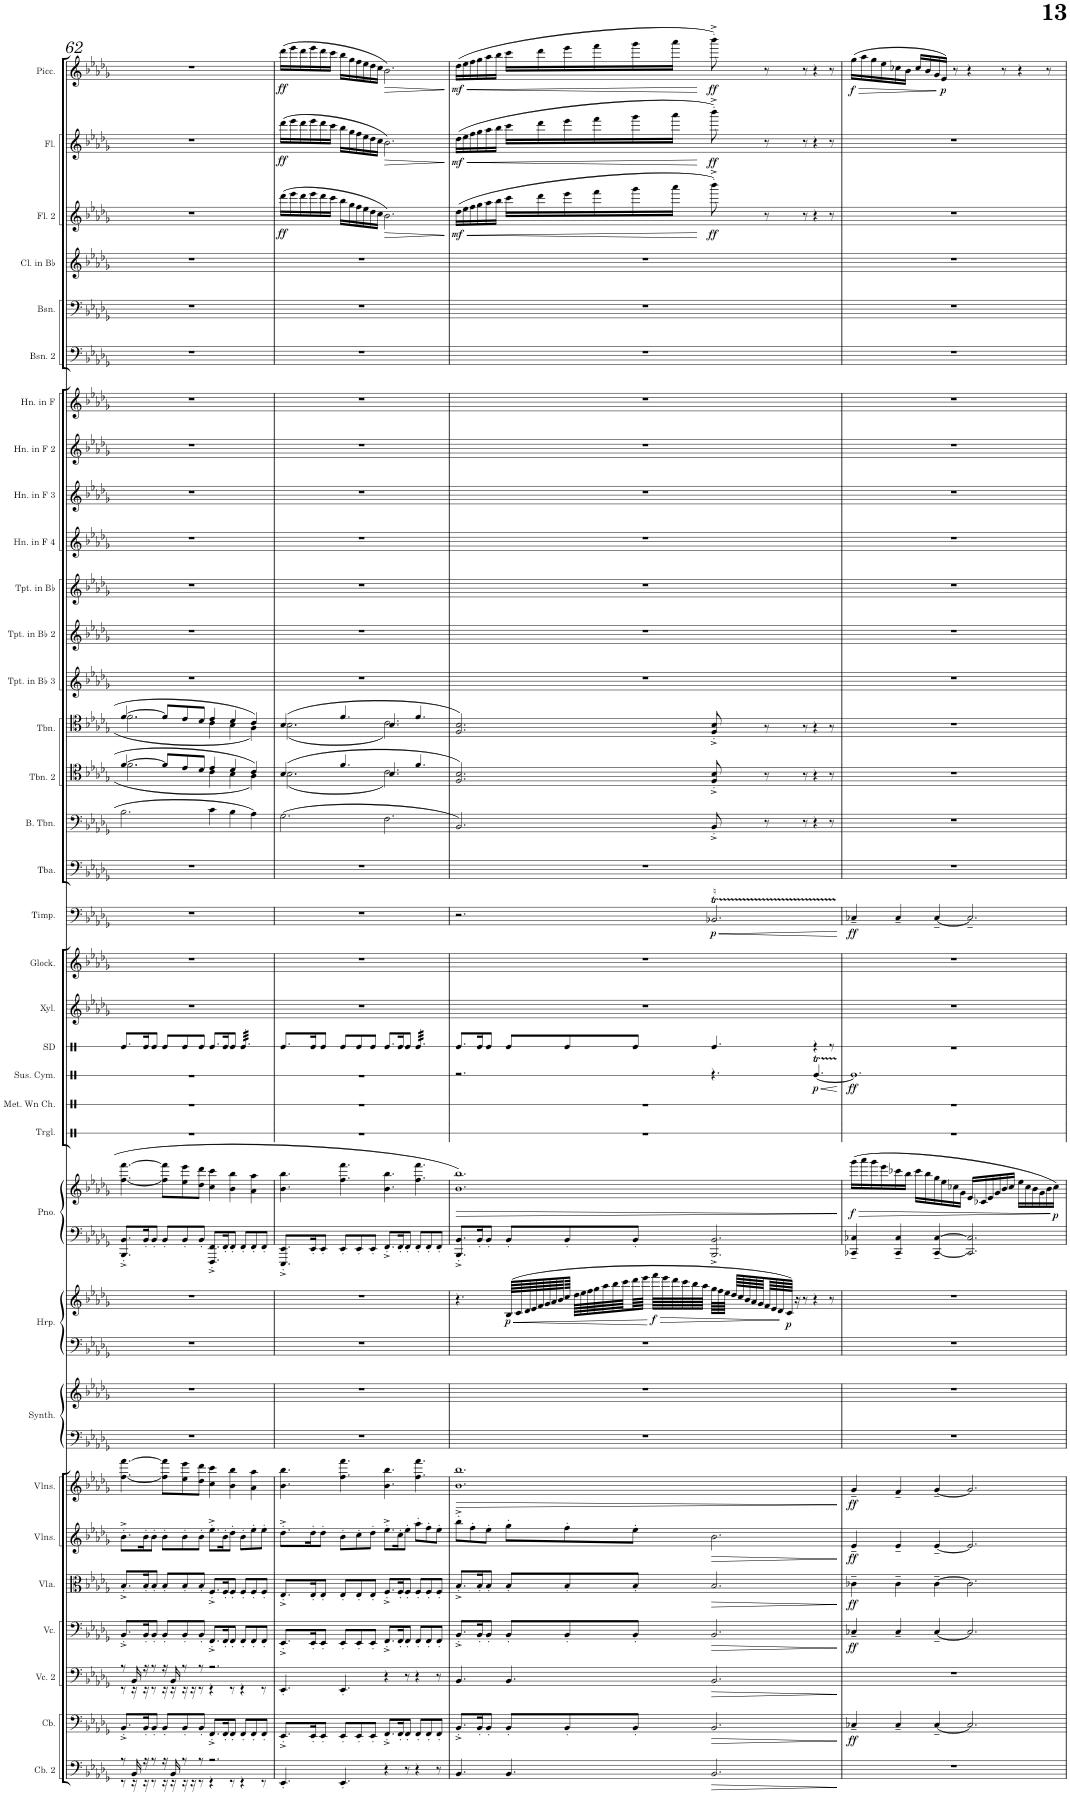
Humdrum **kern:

**kern	**kern	**dynam	**kern	**kern	**dynam	**kern	**dynam	**kern	**dynam	**kern	**dynam	**kern	**kern	**kern	**kern	**dynam	**kern	**kern	**dynam	**kern	**kern	**kern	**dynam	**kern	**kern	**kern	**kern	**dynam	**kern	**kern	**kern	**kern	**kern	**kern	**kern	**kern	**kern	**kern	**kern	**kern	**kern	**kern	**kern	**dynam	**kern	**dynam	**kern	**dynam
*part34	*part33	*part33	*part32	*part31	*part31	*part30	*part30	*part29	*part29	*part28	*part28	*part27	*part27	*part26	*part26	*part26	*part25	*part25	*part25	*part24	*part23	*part22	*part22	*part21	*part20	*part19	*part18	*part18	*part17	*part16	*part15	*part14	*part13	*part12	*part11	*part10	*part9	*part8	*part7	*part6	*part5	*part4	*part3	*part3	*part2	*part2	*part1	*part1
*staff37	*staff36	*staff36	*staff35	*staff34	*staff34	*staff33	*staff33	*staff32	*staff32	*staff31	*staff31	*staff30	*staff29	*staff28	*staff27	*staff27/28	*staff26	*staff25	*staff25/26	*staff24	*staff23	*staff22	*staff22	*staff21	*staff20	*staff19	*staff18	*staff18	*staff17	*staff16	*staff15	*staff14	*staff13	*staff12	*staff11	*staff10	*staff9	*staff8	*staff7	*staff6	*staff5	*staff4	*staff3	*staff3	*staff2	*staff2	*staff1	*staff1
*I"Contrabass 2	*I"Contrabass	*	*I"Violoncello 2	*I"Violoncello	*	*I"Viola	*	*I"Violins	*	*I"Violins	*	*I"Saw Synthesizer	*	*I"Harp	*	*	*I"Piano	*	*	*I"Triangle	*I"Metal Wind Chimes	*I"Suspended Cymbal	*	*I"Snare Drum	*I"Xylophone	*I"Glockenspiel	*I"Timpani	*	*I"Tuba	*I"Bass Trombone	*I"Trombone 2	*I"Trombone	*I"Trumpet in Bb 3	*I"Trumpet in Bb 2	*I"Trumpet in Bb	*I"Horn in F 4	*I"Horn in F 3	*I"Horn in F 2	*I"Horn in F	*I"Bassoon 2	*I"Bassoon	*I"Clarinet in Bb	*I"Flute 2	*	*I"Flute	*	*I"Piccolo	*
*I'Cb. 2	*I'Cb.	*	*I'Vc. 2	*I'Vc.	*	*I'Vla.	*	*I'Vlns.	*	*I'Vlns.	*	*I'Synth.	*	*I'Hrp.	*	*	*I'Pno.	*	*	*I'Trgl.	*I'Met. Wn Ch.	*I'Sus. Cym.	*	*I'SD	*I'Xyl.	*I'Glock.	*I'Timp.	*	*I'Tba.	*I'B. Tbn.	*I'Tbn. 2	*I'Tbn.	*I'Tpt. in Bb 3	*I'Tpt. in Bb 2	*I'Tpt. in Bb	*I'Hn. in F 4	*I'Hn. in F 3	*I'Hn. in F 2	*I'Hn. in F	*I'Bsn. 2	*I'Bsn.	*I'Cl. in Bb	*I'Fl. 2	*	*I'Fl.	*	*I'Picc.	*
!!LO:PB:g=z
*clefF4	*clefF4	*	*clefF4	*clefF4	*	*clefC3	*	*clefG2	*	*clefG2	*	*clefF4	*clefG2	*clefF4	*clefG2	*	*clefF4	*clefG2	*	*clefX	*clefX	*clefX	*	*clefX	*clefG2	*clefG2	*clefF4	*	*clefF4	*clefF4	*clefC4	*clefC4	*clefG2	*clefG2	*clefG2	*clefG2	*clefG2	*clefG2	*clefG2	*clefF4	*clefF4	*clefG2	*clefG2	*	*clefG2	*	*clefG2	*
*Trd7c12	*Trd7c12	*	*	*	*	*	*	*	*	*	*	*	*	*	*	*	*	*	*	*	*	*	*	*	*Trd-7c-12	*Trd-14c-24	*	*	*	*	*	*	*Trd1c2	*Trd1c2	*Trd1c2	*Trd4c7	*Trd4c7	*Trd4c7	*Trd4c7	*	*	*Trd1c2	*	*	*	*	*Trd-7c-12	*
*k[b-e-a-d-g-]	*k[b-e-a-d-g-]	*	*k[b-e-a-d-g-]	*k[b-e-a-d-g-]	*	*k[b-e-a-d-g-]	*	*k[b-e-a-d-g-]	*	*k[b-e-a-d-g-]	*	*k[b-e-a-d-g-]	*k[b-e-a-d-g-]	*k[b-e-a-d-g-]	*k[b-e-a-d-g-]	*	*k[b-e-a-d-g-]	*k[b-e-a-d-g-]	*	*k[]	*k[]	*k[]	*	*k[]	*k[b-e-a-d-g-]	*k[b-e-a-d-g-]	*k[b-e-a-d-g-]	*	*k[b-e-a-d-g-]	*k[b-e-a-d-g-]	*k[b-e-a-d-g-]	*k[b-e-a-d-g-]	*k[b-e-a-d-g-]	*k[b-e-a-d-g-]	*k[b-e-a-d-g-]	*k[b-e-a-d-g-]	*k[b-e-a-d-g-]	*k[b-e-a-d-g-]	*k[b-e-a-d-g-]	*k[b-e-a-d-g-]	*k[b-e-a-d-g-]	*k[b-e-a-d-g-]	*k[b-e-a-d-g-]	*	*k[b-e-a-d-g-]	*	*k[b-e-a-d-g-]	*
*M12/8	*M12/8	*	*M12/8	*M12/8	*	*M12/8	*	*M12/8	*	*M12/8	*	*M12/8	*M12/8	*M12/8	*M12/8	*	*M12/8	*M12/8	*	*M12/8	*M12/8	*M12/8	*	*M12/8	*M12/8	*M12/8	*M12/8	*	*M12/8	*M12/8	*M12/8	*M12/8	*M12/8	*M12/8	*M12/8	*M12/8	*M12/8	*M12/8	*M12/8	*M12/8	*M12/8	*M12/8	*M12/8	*	*M12/8	*	*M12/8	*
=62	=62	=62	=62	=62	=62	=62	=62	=62	=62	=62	=62	=62	=62	=62	=62	=62	=62	=62	=62	=62	=62	=62	=62	=62	=62	=62	=62	=62	=62	=62	=62	=62	=62	=62	=62	=62	=62	=62	=62	=62	=62	=62	=62	=62	=62	=62	=62	=62
*^	*	*	*^	*	*	*	*	*	*	*	*	*	*	*	*	*	*	*	*	*	*	*	*	*	*	*	*	*	*	*	*^	*^	*	*	*	*	*	*	*	*	*	*	*	*	*	*	*	*
8r	8r	8.BB-'^/L	.	8r	8r	8.BB-'^/L	.	8.B-'^/L	.	8.b-'^\L	.	[4.ff\ [4.fff\	.	1.r	1.r	1.r	1.r	.	8.BBB-/'^ 8.BB-/'^L	[4.ff\ [4.fff\	.	1.r	1.r	1.r	.	8.Re/L	1.r	1.r	1.r	.	1.r	2.B-\	[4.f/	2.f\	[4.f/	2.f\	1.r	1.r	1.r	1.r	1.r	1.r	1.r	1.r	1.r	1.r	1.r	.	1.r	.	1.r	.
16BB-/	16r	.	.	16BB-/	16r	.	.	.	.	.	.	.	.	.	.	.	.	.	.	.	.	.	.	.	.	.	.	.	.	.	.	.	.	.	.	.	.	.	.	.	.	.	.	.	.	.	.	.	.	.	.	.
16r	16r	16BB-'/K	.	16r	16r	16BB-'/K	.	16B-'/K	.	16b-'\K	.	.	.	.	.	.	.	.	16BB-'/K	.	.	.	.	.	.	16Re/K	.	.	.	.	.	.	.	.	.	.	.	.	.	.	.	.	.	.	.	.	.	.	.	.	.	.
8r	8r	8BB-'/J	.	8r	8r	8BB-'/J	.	8B-'/J	.	8b-'\J	.	.	.	.	.	.	.	.	8BB-'/J	.	.	.	.	.	.	8Re/J	.	.	.	.	.	.	.	.	.	.	.	.	.	.	.	.	.	.	.	.	.	.	.	.	.	.
16r	16r	8BB-'/L	.	16r	16r	8BB-'/L	.	8B-'/L	.	8b-'\L	.	8ff\] 8fff\]L	.	.	.	.	.	.	8BB-'/L	8ff\] 8fff\]L	.	.	.	.	.	8Re/L	.	.	.	.	.	.	8f/L]	.	8f/L]	.	.	.	.	.	.	.	.	.	.	.	.	.	.	.	.	.
16BB-/	16r	.	.	16BB-/	16r	.	.	.	.	.	.	.	.	.	.	.	.	.	.	.	.	.	.	.	.	.	.	.	.	.	.	.	.	.	.	.	.	.	.	.	.	.	.	.	.	.	.	.	.	.	.	.
8r	16r	8BB-'/	.	8r	16r	8BB-'/	.	8B-'/	.	8b-'\	.	8ee-\ 8eee-\	.	.	.	.	.	.	8BB-'/	8ee-\ 8eee-\	.	.	.	.	.	8Re/	.	.	.	.	.	.	8e-/	.	8e-/	.	.	.	.	.	.	.	.	.	.	.	.	.	.	.	.	.
.	16r	.	.	.	16r	.	.	.	.	.	.	.	.	.	.	.	.	.	.	.	.	.	.	.	.	.	.	.	.	.	.	.	.	.	.	.	.	.	.	.	.	.	.	.	.	.	.	.	.	.	.	.
8r	8r	8BB-'/J	.	8r	8r	8BB-'/J	.	8B-'/J	.	8b-'\J	.	8dd-\ 8ddd-\J	.	.	.	.	.	.	8BB-'/J	8dd-\ 8ddd-\J	.	.	.	.	.	8Re/J	.	.	.	.	.	.	8d-/J	.	8d-/J	.	.	.	.	.	.	.	.	.	.	.	.	.	.	.	.	.
2.r	4r	8.FF'^/L	.	2.r	4r	8.FF'^/L	.	8.F'^/L	.	8.ee-'^\L	.	4cc\ 4ccc\	.	.	.	.	.	.	8.FFF/'^ 8.FF/'^L	4cc\ 4ccc\	.	.	.	.	.	8.Re/L	.	.	.	.	.	4c\	4e-/	4c\	4e-/	4c\	.	.	.	.	.	.	.	.	.	.	.	.	.	.	.	.
.	.	16FF'/K	.	.	.	16FF'/K	.	16F'/K	.	16b-'\K	.	.	.	.	.	.	.	.	16FF'/K	.	.	.	.	.	.	16Re/K	.	.	.	.	.	.	.	.	.	.	.	.	.	.	.	.	.	.	.	.	.	.	.	.	.	.
.	8r	8FF'/J	.	.	8r	8FF'/J	.	8F'/J	.	8dd-'\J	.	4b-\ 4bb-\	.	.	.	.	.	.	8FF'/J	4b-\ 4bb-\	.	.	.	.	.	8Re/J	.	.	.	.	.	4B-\	4d-/	4B-\	4d-/	4B-\	.	.	.	.	.	.	.	.	.	.	.	.	.	.	.	.
*	*	*	*	*	*	*	*	*	*	*	*	*	*	*	*	*	*	*	*	*	*	*	*	*	*	*tremolo	*	*	*	*	*	*	*	*	*	*	*	*	*	*	*	*	*	*	*	*	*	*	*	*	*	*
.	4r	8FF'/L	.	.	4r	8FF'/L	.	8F'/L	.	8b-'\L	.	.	.	.	.	.	.	.	8FF'/L	.	.	.	.	.	.	32Re/LLL	.	.	.	.	.	.	.	.	.	.	.	.	.	.	.	.	.	.	.	.	.	.	.	.	.	.
.	.	.	.	.	.	.	.	.	.	.	.	.	.	.	.	.	.	.	.	.	.	.	.	.	.	32Re/	.	.	.	.	.	.	.	.	.	.	.	.	.	.	.	.	.	.	.	.	.	.	.	.	.	.
.	.	.	.	.	.	.	.	.	.	.	.	.	.	.	.	.	.	.	.	.	.	.	.	.	.	32Re/	.	.	.	.	.	.	.	.	.	.	.	.	.	.	.	.	.	.	.	.	.	.	.	.	.	.
.	.	.	.	.	.	.	.	.	.	.	.	.	.	.	.	.	.	.	.	.	.	.	.	.	.	32Re/	.	.	.	.	.	.	.	.	.	.	.	.	.	.	.	.	.	.	.	.	.	.	.	.	.	.
.	.	8FF'/	.	.	.	8FF'/	.	8F'/	.	8ee-'\	.	4a-\ 4aa-\	.	.	.	.	.	.	8FF'/	4a-\ 4aa-\	.	.	.	.	.	32Re/	.	.	.	.	.	4A-\	4c/	4A-\	4c/	4A-\	.	.	.	.	.	.	.	.	.	.	.	.	.	.	.	.
.	.	.	.	.	.	.	.	.	.	.	.	.	.	.	.	.	.	.	.	.	.	.	.	.	.	32Re/	.	.	.	.	.	.	.	.	.	.	.	.	.	.	.	.	.	.	.	.	.	.	.	.	.	.
.	.	.	.	.	.	.	.	.	.	.	.	.	.	.	.	.	.	.	.	.	.	.	.	.	.	32Re/	.	.	.	.	.	.	.	.	.	.	.	.	.	.	.	.	.	.	.	.	.	.	.	.	.	.
.	.	.	.	.	.	.	.	.	.	.	.	.	.	.	.	.	.	.	.	.	.	.	.	.	.	32Re/	.	.	.	.	.	.	.	.	.	.	.	.	.	.	.	.	.	.	.	.	.	.	.	.	.	.
.	8r	8FF'/J	.	.	8r	8FF'/J	.	8F'/J	.	8ee-'\J	.	.	.	.	.	.	.	.	8FF'/J	.	.	.	.	.	.	32Re/	.	.	.	.	.	.	.	.	.	.	.	.	.	.	.	.	.	.	.	.	.	.	.	.	.	.
.	.	.	.	.	.	.	.	.	.	.	.	.	.	.	.	.	.	.	.	.	.	.	.	.	.	32Re/	.	.	.	.	.	.	.	.	.	.	.	.	.	.	.	.	.	.	.	.	.	.	.	.	.	.
.	.	.	.	.	.	.	.	.	.	.	.	.	.	.	.	.	.	.	.	.	.	.	.	.	.	32Re/	.	.	.	.	.	.	.	.	.	.	.	.	.	.	.	.	.	.	.	.	.	.	.	.	.	.
.	.	.	.	.	.	.	.	.	.	.	.	.	.	.	.	.	.	.	.	.	.	.	.	.	.	32Re/JJJ	.	.	.	.	.	.	.	.	.	.	.	.	.	.	.	.	.	.	.	.	.	.	.	.	.	.
*	*	*	*	*	*	*	*	*	*	*	*	*	*	*	*	*	*	*	*	*	*	*	*	*	*	*Xtremolo	*	*	*	*	*	*	*	*	*	*	*	*	*	*	*	*	*	*	*	*	*	*	*	*	*	*
=63	=63	=63	=63	=63	=63	=63	=63	=63	=63	=63	=63	=63	=63	=63	=63	=63	=63	=63	=63	=63	=63	=63	=63	=63	=63	=63	=63	=63	=63	=63	=63	=63	=63	=63	=63	=63	=63	=63	=63	=63	=63	=63	=63	=63	=63	=63	=63	=63	=63	=63	=63	=63
!	!	!	!	!	!	!	!	!	!	!	!	!	!	!	!	!	!	!	!	!	!	!	!	!	!	!	!	!	!	!	!	!	!	!	!	!	!	!	!	!	!	!	!	!	!	!	!	!LO:DY:b	!	!LO:DY:b	!	!LO:DY:b
*v	*v	*	*	*v	*v	*	*	*	*	*	*	*	*	*	*	*	*	*	*	*	*	*	*	*	*	*	*	*	*	*	*	*	*	*	*	*	*	*	*	*	*	*	*	*	*	*	*	*	*	*	*	*
4.EE-'/	8.EE-'^/L	.	4.EE-'/	8.EE-'^/L	.	8.E-'^/L	.	8.dd-'^\L	.	4.b-\ 4.bb-\	.	1.r	1.r	1.r	1.r	.	8.EEE-/'^ 8.EE-/'^L	4.b-\ 4.bb-\	.	1.r	1.r	1.r	.	8.Re/L	1.r	1.r	1.r	.	1.r	(2.G-\	(4.B-/	(2.B-\	(4.B-/	(2.B-\	1.r	1.r	1.r	1.r	1.r	1.r	1.r	1.r	1.r	1.r	(16ddd-\LL	ff	(16ddd-\LL	ff	(16ddd-\LL	ff
.	.	.	.	.	.	.	.	.	.	.	.	.	.	.	.	.	.	.	.	.	.	.	.	.	.	.	.	.	.	.	.	.	.	.	.	.	.	.	.	.	.	.	.	.	16eee-\	.	16eee-\	.	16eee-\	.
.	.	.	.	.	.	.	.	.	.	.	.	.	.	.	.	.	.	.	.	.	.	.	.	.	.	.	.	.	.	.	.	.	.	.	.	.	.	.	.	.	.	.	.	.	16ddd-\	.	16ddd-\	.	16ddd-\	.
.	16EE-'/K	.	.	16EE-'/K	.	16E-'/K	.	16dd-'\K	.	.	.	.	.	.	.	.	16EE-'/K	.	.	.	.	.	.	16Re/K	.	.	.	.	.	.	.	.	.	.	.	.	.	.	.	.	.	.	.	.	16eee-\	.	16eee-\	.	16eee-\	.
.	8EE-'/J	.	.	8EE-'/J	.	8E-'/J	.	8dd-'\J	.	.	.	.	.	.	.	.	8EE-'/J	.	.	.	.	.	.	8Re/J	.	.	.	.	.	.	.	.	.	.	.	.	.	.	.	.	.	.	.	.	16ddd-\	.	16ddd-\	.	16ddd-\	.
.	.	.	.	.	.	.	.	.	.	.	.	.	.	.	.	.	.	.	.	.	.	.	.	.	.	.	.	.	.	.	.	.	.	.	.	.	.	.	.	.	.	.	.	.	16ccc\JJ	.	16ccc\JJ	.	16ccc\JJ	.
4.EE-'/	8EE-'/L	.	4.EE-'/	8EE-'/L	.	8E-'/L	.	8b-'\L	.	4.ff\ 4.fff\	.	.	.	.	.	.	8EE-'/L	4.ff\ 4.fff\	.	.	.	.	.	8Re/L	.	.	.	.	.	.	4.f/	.	4.f/	.	.	.	.	.	.	.	.	.	.	.	16bb-\LL	.	16bb-\LL	.	16bb-\LL	.
.	.	.	.	.	.	.	.	.	.	.	.	.	.	.	.	.	.	.	.	.	.	.	.	.	.	.	.	.	.	.	.	.	.	.	.	.	.	.	.	.	.	.	.	.	16gg-\	.	16gg-\	.	16gg-\	.
.	8EE-'/	.	.	8EE-'/	.	8E-'/	.	8cc'\	.	.	.	.	.	.	.	.	8EE-'/	.	.	.	.	.	.	8Re/	.	.	.	.	.	.	.	.	.	.	.	.	.	.	.	.	.	.	.	.	16ff\	.	16ff\	.	16ff\	.
.	.	.	.	.	.	.	.	.	.	.	.	.	.	.	.	.	.	.	.	.	.	.	.	.	.	.	.	.	.	.	.	.	.	.	.	.	.	.	.	.	.	.	.	.	16ee-\	.	16ee-\	.	16ee-\	.
.	8EE-'/J	.	.	8EE-'/J	.	8E-'/J	.	8dd-'\J	.	.	.	.	.	.	.	.	8EE-'/J	.	.	.	.	.	.	8Re/J	.	.	.	.	.	.	.	.	.	.	.	.	.	.	.	.	.	.	.	.	16dd-\	.	16dd-\	.	16dd-\	.
.	.	.	.	.	.	.	.	.	.	.	.	.	.	.	.	.	.	.	.	.	.	.	.	.	.	.	.	.	.	.	.	.	.	.	.	.	.	.	.	.	.	.	.	.	16cc\JJ	.	16cc\JJ	.	16cc\JJ	.
!	!	!	!	!	!	!	!	!	!	!	!	!	!	!	!	!	!	!	!	!	!	!	!	!	!	!	!	!	!	!	!	!	!	!	!	!	!	!	!	!	!	!	!	!	!	!LO:HP:b	!	!LO:HP:b	!	!LO:HP:b
4r	8.FF'^/L	.	4r	8.FF'^/L	.	8.F'^/L	.	8.ee-'^\L	.	4.b-\ 4.bb-\	.	.	.	.	.	.	8.FF'^/L	4.b-\ 4.bb-\	.	.	.	.	.	8.Re/L	.	.	.	.	.	2.F\	4.B-/	2.c\)	4.B-/	2.c\)	.	.	.	.	.	.	.	.	.	.	2.b-\)	>	2.b-\)	>	2.b-\)	>
.	16FF'/K	.	.	16FF'/K	.	16F'/K	.	16cc'\K	.	.	.	.	.	.	.	.	16FF'/K	.	.	.	.	.	.	16Re/K	.	.	.	.	.	.	.	.	.	.	.	.	.	.	.	.	.	.	.	.	.	.	.	.	.	.
8r	8FF'/J	.	8r	8FF'/J	.	8F'/J	.	8ee-'\J	.	.	.	.	.	.	.	.	8FF'/J	.	.	.	.	.	.	8Re/J	.	.	.	.	.	.	.	.	.	.	.	.	.	.	.	.	.	.	.	.	.	.	.	.	.	.
*	*	*	*	*	*	*	*	*	*	*	*	*	*	*	*	*	*	*	*	*	*	*	*	*tremolo	*	*	*	*	*	*	*	*	*	*	*	*	*	*	*	*	*	*	*	*	*	*	*	*	*	*
4r	8FF'/L	.	4r	8FF'/L	.	8F'/L	.	8aa-'\L	.	4.ff\ 4.fff\	.	.	.	.	.	.	8FF'/L	4.ff\ 4.fff\	.	.	.	.	.	32Re/LLL	.	.	.	.	.	.	4.f/	.	4.f/	.	.	.	.	.	.	.	.	.	.	.	.	.	.	.	.	.
.	.	.	.	.	.	.	.	.	.	.	.	.	.	.	.	.	.	.	.	.	.	.	.	32Re/	.	.	.	.	.	.	.	.	.	.	.	.	.	.	.	.	.	.	.	.	.	.	.	.	.	.
.	.	.	.	.	.	.	.	.	.	.	.	.	.	.	.	.	.	.	.	.	.	.	.	32Re/	.	.	.	.	.	.	.	.	.	.	.	.	.	.	.	.	.	.	.	.	.	.	.	.	.	.
.	.	.	.	.	.	.	.	.	.	.	.	.	.	.	.	.	.	.	.	.	.	.	.	32Re/	.	.	.	.	.	.	.	.	.	.	.	.	.	.	.	.	.	.	.	.	.	.	.	.	.	.
.	8FF'/	.	.	8FF'/	.	8F'/	.	8ff'\	.	.	.	.	.	.	.	.	8FF'/	.	.	.	.	.	.	32Re/	.	.	.	.	.	.	.	.	.	.	.	.	.	.	.	.	.	.	.	.	.	.	.	.	.	.
.	.	.	.	.	.	.	.	.	.	.	.	.	.	.	.	.	.	.	.	.	.	.	.	32Re/	.	.	.	.	.	.	.	.	.	.	.	.	.	.	.	.	.	.	.	.	.	.	.	.	.	.
.	.	.	.	.	.	.	.	.	.	.	.	.	.	.	.	.	.	.	.	.	.	.	.	32Re/	.	.	.	.	.	.	.	.	.	.	.	.	.	.	.	.	.	.	.	.	.	.	.	.	.	.
.	.	.	.	.	.	.	.	.	.	.	.	.	.	.	.	.	.	.	.	.	.	.	.	32Re/	.	.	.	.	.	.	.	.	.	.	.	.	.	.	.	.	.	.	.	.	.	.	.	.	.	.
8r	8FF'/J	.	8r	8FF'/J	.	8F'/J	.	8ee-'\J	.	.	.	.	.	.	.	.	8FF'/J	.	.	.	.	.	.	32Re/	.	.	.	.	.	.	.	.	.	.	.	.	.	.	.	.	.	.	.	.	.	.	.	.	.	.
.	.	.	.	.	.	.	.	.	.	.	.	.	.	.	.	.	.	.	.	.	.	.	.	32Re/	.	.	.	.	.	.	.	.	.	.	.	.	.	.	.	.	.	.	.	.	.	.	.	.	.	.
.	.	.	.	.	.	.	.	.	.	.	.	.	.	.	.	.	.	.	.	.	.	.	.	32Re/	.	.	.	.	.	.	.	.	.	.	.	.	.	.	.	.	.	.	.	.	.	.	.	.	.	.
.	.	.	.	.	.	.	.	.	.	.	.	.	.	.	.	.	.	.	.	.	.	.	.	32Re/JJJ	.	.	.	.	.	.	.	.	.	.	.	.	.	.	.	.	.	.	.	.	.	.	.	.	.	.
*	*	*	*	*	*	*	*	*	*	*	*	*	*	*	*	*	*	*	*	*	*	*	*	*Xtremolo	*	*	*	*	*	*	*	*	*	*	*	*	*	*	*	*	*	*	*	*	*	*	*	*	*	*
*	*	*	*	*	*	*	*	*	*	*	*	*	*	*	*	*	*	*	*	*	*	*	*	*	*	*	*	*	*	*	*v	*v	*	*	*	*	*	*	*	*	*	*	*	*	*	*	*	*	*	*
*	*	*	*	*	*	*	*	*	*	*	*	*	*	*	*	*	*	*	*	*	*	*	*	*	*	*	*	*	*	*	*	*v	*v	*	*	*	*	*	*	*	*	*	*	*	*	*	*	*	*
.	.	.	.	.	.	.	.	.	.	.	.	.	.	.	.	.	.	.	.	.	.	.	.	.	.	.	.	.	.	.	.	.	.	.	.	.	.	.	.	.	.	.	.	]	.	]	.	]
=64	=64	=64	=64	=64	=64	=64	=64	=64	=64	=64	=64	=64	=64	=64	=64	=64	=64	=64	=64	=64	=64	=64	=64	=64	=64	=64	=64	=64	=64	=64	=64	=64	=64	=64	=64	=64	=64	=64	=64	=64	=64	=64	=64	=64	=64	=64	=64	=64
!	!	!	!	!	!	!	!	!	!	!	!	!	!	!	!	!	!	!	!LO:HP:b	!	!	!	!	!	!	!	!	!	!	!	!	!	!	!	!	!	!	!	!	!	!	!	!	!LO:HP:b	!	!LO:HP:b	!	!LO:HP:b
!	!	!	!	!	!	!	!	!	!	!	!	!	!	!	!	!	!	!	!	!	!	!	!	!	!	!	!	!	!	!	!	!	!	!	!	!	!	!	!	!	!	!	!	!LO:DY:n=1:b	!	!LO:DY:n=1:b	!	!LO:DY:n=1:b
4.BB-/	8.BB-'^/L	.	4.BB-/	8.BB-'^/L	.	8.B-'^/L	.	8bb-'^\L	.	1.b- 1.bb-	.	1.r	1.r	1.r	4.r	.	8.BBB-/'^ 8.BB-/'^L	1.b- 1.bb-	>	1.r	1.r	2.r	.	8.Re/L	1.r	1.r	2.r	.	1.r	2.BB-/)	2.F/ 2.B-/)	2.F/ 2.B-/)	1.r	1.r	1.r	1.r	1.r	1.r	1.r	1.r	1.r	1.r	(16dd-\LL	< mf	(16dd-\LL	< mf	(16dd-\LL	< mf
.	.	.	.	.	.	.	.	.	.	.	.	.	.	.	.	.	.	.	.	.	.	.	.	.	.	.	.	.	.	.	.	.	.	.	.	.	.	.	.	.	.	.	16ee-\	.	16ee-\	.	16ee-\	.
.	.	.	.	.	.	.	.	8ff'\	.	.	.	.	.	.	.	.	.	.	.	.	.	.	.	.	.	.	.	.	.	.	.	.	.	.	.	.	.	.	.	.	.	.	16ff\	.	16ff\	.	16ff\	.
.	16BB-'/K	.	.	16BB-'/K	.	16B-'/K	.	.	.	.	.	.	.	.	.	.	16BB-'/K	.	.	.	.	.	.	16Re/K	.	.	.	.	.	.	.	.	.	.	.	.	.	.	.	.	.	.	16gg-\	.	16gg-\	.	16gg-\	.
.	8BB-'/J	.	.	8BB-'/J	.	8B-'/J	.	8ee-'\J	.	.	.	.	.	.	.	.	8BB-'/J	.	.	.	.	.	.	8Re/J	.	.	.	.	.	.	.	.	.	.	.	.	.	.	.	.	.	.	16aa-\	.	16aa-\	.	16aa-\	.
.	.	.	.	.	.	.	.	.	.	.	.	.	.	.	.	.	.	.	.	.	.	.	.	.	.	.	.	.	.	.	.	.	.	.	.	.	.	.	.	.	.	.	16bb-\JJ	.	16bb-\JJ	.	16bb-\JJ	.
!	!	!	!	!	!	!	!	!	!	!	!	!	!	!	!	!LO:DY:b	!	!	!	!	!	!	!	!	!	!	!	!	!	!	!	!	!	!	!	!	!	!	!	!	!	!	!	!	!	!	!	!
4.BB-/	8BB-'/L	.	4.BB-/	8BB-'/L	.	8B-'/L	.	8gg-'\L	.	.	.	.	.	.	(64B-/LLLL	p	8BB-'/L	.	.	.	.	.	.	8Re/L	.	.	.	.	.	.	.	.	.	.	.	.	.	.	.	.	.	.	16ccc\LL	.	16ccc\LL	.	16ccc\LL	.
.	.	.	.	.	.	.	.	.	.	.	.	.	.	.	64c/	.	.	.	.	.	.	.	.	.	.	.	.	.	.	.	.	.	.	.	.	.	.	.	.	.	.	.	.	.	.	.	.	.
.	.	.	.	.	.	.	.	.	.	.	.	.	.	.	64d-/	.	.	.	.	.	.	.	.	.	.	.	.	.	.	.	.	.	.	.	.	.	.	.	.	.	.	.	.	.	.	.	.	.
.	.	.	.	.	.	.	.	.	.	.	.	.	.	.	64e-/	.	.	.	.	.	.	.	.	.	.	.	.	.	.	.	.	.	.	.	.	.	.	.	.	.	.	.	.	.	.	.	.	.
.	.	.	.	.	.	.	.	.	.	.	.	.	.	.	64f/	.	.	.	.	.	.	.	.	.	.	.	.	.	.	.	.	.	.	.	.	.	.	.	.	.	.	.	16ddd-\	.	16ddd-\	.	16ddd-\	.
.	.	.	.	.	.	.	.	.	.	.	.	.	.	.	64g-/	.	.	.	.	.	.	.	.	.	.	.	.	.	.	.	.	.	.	.	.	.	.	.	.	.	.	.	.	.	.	.	.	.
.	.	.	.	.	.	.	.	.	.	.	.	.	.	.	64a-/	.	.	.	.	.	.	.	.	.	.	.	.	.	.	.	.	.	.	.	.	.	.	.	.	.	.	.	.	.	.	.	.	.
.	.	.	.	.	.	.	.	.	.	.	.	.	.	.	64b-/	.	.	.	.	.	.	.	.	.	.	.	.	.	.	.	.	.	.	.	.	.	.	.	.	.	.	.	.	.	.	.	.	.
.	8BB-'/	.	.	8BB-'/	.	8B-'/	.	8ff'\	.	.	.	.	.	.	64cc/JJJJ	.	8BB-'/	.	.	.	.	.	.	8Re/	.	.	.	.	.	.	.	.	.	.	.	.	.	.	.	.	.	.	16eee-\	.	16eee-\	.	16eee-\	.
.	.	.	.	.	.	.	.	.	.	.	.	.	.	.	64dd-\LLLL	.	.	.	.	.	.	.	.	.	.	.	.	.	.	.	.	.	.	.	.	.	.	.	.	.	.	.	.	.	.	.	.	.
.	.	.	.	.	.	.	.	.	.	.	.	.	.	.	64ee-\	.	.	.	.	.	.	.	.	.	.	.	.	.	.	.	.	.	.	.	.	.	.	.	.	.	.	.	.	.	.	.	.	.
.	.	.	.	.	.	.	.	.	.	.	.	.	.	.	64ff\	.	.	.	.	.	.	.	.	.	.	.	.	.	.	.	.	.	.	.	.	.	.	.	.	.	.	.	.	.	.	.	.	.
.	.	.	.	.	.	.	.	.	.	.	.	.	.	.	64gg-\	.	.	.	.	.	.	.	.	.	.	.	.	.	.	.	.	.	.	.	.	.	.	.	.	.	.	.	16fff\	.	16fff\	.	16fff\	.
.	.	.	.	.	.	.	.	.	.	.	.	.	.	.	64aa-\	.	.	.	.	.	.	.	.	.	.	.	.	.	.	.	.	.	.	.	.	.	.	.	.	.	.	.	.	.	.	.	.	.
.	.	.	.	.	.	.	.	.	.	.	.	.	.	.	64bb-\	.	.	.	.	.	.	.	.	.	.	.	.	.	.	.	.	.	.	.	.	.	.	.	.	.	.	.	.	.	.	.	.	.
.	.	.	.	.	.	.	.	.	.	.	.	.	.	.	64ccc\	.	.	.	.	.	.	.	.	.	.	.	.	.	.	.	.	.	.	.	.	.	.	.	.	.	.	.	.	.	.	.	.	.
.	8BB-'/J	.	.	8BB-'/J	.	8B-'/J	.	8ee-'\J	.	.	.	.	.	.	64ddd-\	.	8BB-'/J	.	.	.	.	.	.	8Re/J	.	.	.	.	.	.	.	.	.	.	.	.	.	.	.	.	.	.	16ggg-\	.	16ggg-\	.	16ggg-\	.
.	.	.	.	.	.	.	.	.	.	.	.	.	.	.	64eee-\JJJJ	.	.	.	.	.	.	.	.	.	.	.	.	.	.	.	.	.	.	.	.	.	.	.	.	.	.	.	.	.	.	.	.	.
!	!	!	!	!	!	!	!	!	!	!	!	!	!	!	!	!LO:HP:b	!	!	!	!	!	!	!	!	!	!	!	!	!	!	!	!	!	!	!	!	!	!	!	!	!	!	!	!	!	!	!	!
!	!	!	!	!	!	!	!	!	!	!	!	!	!	!	!	!LO:DY:n=1:b	!	!	!	!	!	!	!	!	!	!	!	!	!	!	!	!	!	!	!	!	!	!	!	!	!	!	!	!	!	!	!	!
.	.	.	.	.	.	.	.	.	.	.	.	.	.	.	64fff\LLLL	> f	.	.	.	.	.	.	.	.	.	.	.	.	.	.	.	.	.	.	.	.	.	.	.	.	.	.	.	.	.	.	.	.
.	.	.	.	.	.	.	.	.	.	.	.	.	.	.	64eee-\	.	.	.	.	.	.	.	.	.	.	.	.	.	.	.	.	.	.	.	.	.	.	.	.	.	.	.	.	.	.	.	.	.
.	.	.	.	.	.	.	.	.	.	.	.	.	.	.	64ddd-\	.	.	.	.	.	.	.	.	.	.	.	.	.	.	.	.	.	.	.	.	.	.	.	.	.	.	.	16aaa-\JJ	.	16aaa-\JJ	.	16aaa-\JJ	.
.	.	.	.	.	.	.	.	.	.	.	.	.	.	.	64ccc\	.	.	.	.	.	.	.	.	.	.	.	.	.	.	.	.	.	.	.	.	.	.	.	.	.	.	.	.	.	.	.	.	.
.	.	.	.	.	.	.	.	.	.	.	.	.	.	.	64bb-\	.	.	.	.	.	.	.	.	.	.	.	.	.	.	.	.	.	.	.	.	.	.	.	.	.	.	.	.	.	.	.	.	.
.	.	.	.	.	.	.	.	.	.	.	.	.	.	.	64aa-\JJJJ	.	.	.	.	.	.	.	.	.	.	.	.	.	.	.	.	.	.	.	.	.	.	.	.	.	.	.	.	.	.	.	.	.
!	!	!	!	!	!	!	!	!	!	!	!	!	!	!	!	!	!	!	!	!	!	!	!	!	!	!	!	!LO:DY:b	!	!	!	!	!	!	!	!	!	!	!	!	!	!	!	!LO:DY:n=2:b	!	!LO:DY:n=2:b	!	!LO:DY:n=2:b
2.BB-/	2.BB-/	.	2.BB-/	2.BB-/	.	2.B-/	.	2.b-\	.	.	.	.	.	.	64gg-\LLLL	.	2.BBB-/^ 2.BB-/^	.	.	.	.	4.r	.	4.Re/	.	.	2.BB-XT/	p	.	8BB-'^/	8F/'^ 8B-/'^	8F/'^ 8B-/'^	.	.	.	.	.	.	.	.	.	.	8bbb-'^\)	[ ff	8bbb-'^\)	[ ff	8bbb-'^\)	[ ff
.	.	.	.	.	.	.	.	.	.	.	.	.	.	.	64ff\	.	.	.	.	.	.	.	.	.	.	.	.	.	.	.	.	.	.	.	.	.	.	.	.	.	.	.	.	.	.	.	.	.
.	.	.	.	.	.	.	.	.	.	.	.	.	.	.	64ee-\JJJJ	.	.	.	.	.	.	.	.	.	.	.	.	.	.	.	.	.	.	.	.	.	.	.	.	.	.	.	.	.	.	.	.	.
.	.	.	.	.	.	.	.	.	.	.	.	.	.	.	64dd-/LLLL	.	.	.	.	.	.	.	.	.	.	.	.	.	.	.	.	.	.	.	.	.	.	.	.	.	.	.	.	.	.	.	.	.
.	.	.	.	.	.	.	.	.	.	.	.	.	.	.	64cc/	.	.	.	.	.	.	.	.	.	.	.	.	.	.	.	.	.	.	.	.	.	.	.	.	.	.	.	.	.	.	.	.	.
.	.	.	.	.	.	.	.	.	.	.	.	.	.	.	64b-/	.	.	.	.	.	.	.	.	.	.	.	.	.	.	.	.	.	.	.	.	.	.	.	.	.	.	.	.	.	.	.	.	.
.	.	.	.	.	.	.	.	.	.	.	.	.	.	.	64a-/	.	.	.	.	.	.	.	.	.	.	.	.	.	.	.	.	.	.	.	.	.	.	.	.	.	.	.	.	.	.	.	.	.
.	.	.	.	.	.	.	.	.	.	.	.	.	.	.	64g-/	.	.	.	.	.	.	.	.	.	.	.	.	.	.	.	.	.	.	.	.	.	.	.	.	.	.	.	.	.	.	.	.	.
.	.	.	.	.	.	.	.	.	.	.	.	.	.	.	64f/	.	.	.	.	.	.	.	.	.	.	.	.	.	.	8r	8r	8r	.	.	.	.	.	.	.	.	.	.	8r	.	8r	.	8r	.
.	.	.	.	.	.	.	.	.	.	.	.	.	.	.	64e-/	.	.	.	.	.	.	.	.	.	.	.	.	.	.	.	.	.	.	.	.	.	.	.	.	.	.	.	.	.	.	.	.	.
.	.	.	.	.	.	.	.	.	.	.	.	.	.	.	64d-/	.	.	.	.	.	.	.	.	.	.	.	.	.	.	.	.	.	.	.	.	.	.	.	.	.	.	.	.	.	.	.	.	.
!	!	!	!	!	!	!	!	!	!	!	!	!	!	!	!	!LO:DY:n=2:b	!	!	!	!	!	!	!	!	!	!	!	!	!	!	!	!	!	!	!	!	!	!	!	!	!	!	!	!	!	!	!	!
.	.	.	.	.	.	.	.	.	.	.	.	.	.	.	64c/JJJJ)	p	.	.	.	.	.	.	.	.	.	.	.	.	.	.	.	.	.	.	.	.	.	.	.	.	.	.	.	.	.	.	.	.
.	.	.	.	.	.	.	.	.	.	.	.	.	.	.	16r	]	.	.	.	.	.	.	.	.	.	.	.	.	.	.	.	.	.	.	.	.	.	.	.	.	.	.	.	.	.	.	.	.
.	.	.	.	.	.	.	.	.	.	.	.	.	.	.	8r	.	.	.	.	.	.	.	.	.	.	.	.	.	.	8r	8r	8r	.	.	.	.	.	.	.	.	.	.	8r	.	8r	.	8r	.
!	!	!	!	!	!	!	!	!	!	!	!	!	!	!	!	!	!	!	!	!	!	!	!LO:DY:b	!	!	!	!	!	!	!	!	!	!	!	!	!	!	!	!	!	!	!	!	!	!	!	!	!
.	.	.	.	.	.	.	.	.	.	.	.	.	.	.	4r	.	.	.	.	.	.	[4.Ret/	p	4r	.	.	.	.	.	4r	4r	4r	.	.	.	.	.	.	.	.	.	.	4r	.	4r	.	4r	.
.	.	.	.	.	.	.	.	.	.	.	.	.	.	.	8r	.	.	.	.	.	.	.	.	8r	.	.	.	.	.	8r	8r	8r	.	.	.	.	.	.	.	.	.	.	8r	.	8r	.	8r	.
=65	=65	=65	=65	=65	=65	=65	=65	=65	=65	=65	=65	=65	=65	=65	=65	=65	=65	=65	=65	=65	=65	=65	=65	=65	=65	=65	=65	=65	=65	=65	=65	=65	=65	=65	=65	=65	=65	=65	=65	=65	=65	=65	=65	=65	=65	=65	=65	=65
!	!	!LO:DY:b	!	!	!LO:DY:b	!	!LO:DY:b	!	!LO:DY:b	!	!LO:DY:b	!	!	!	!	!	!	!	!LO:DY:b	!	!	!	!LO:DY:b	!	!	!	!	!LO:DY:b	!	!	!	!	!	!	!	!	!	!	!	!	!	!	!	!	!	!	!	!LO:HP:b
!	!	!	!	!	!	!	!	!	!	!	!	!	!	!	!	!	!	!	!	!	!	!	!	!	!	!	!	!	!	!	!	!	!	!	!	!	!	!	!	!	!	!	!	!	!	!	!	!LO:DY:n=1:b
1.r	4C-X~/	ff	1.r	4C-X~/	ff	4c-X~\	ff	4e-~/	ff	4g-~/	ff	1.r	1.r	1.r	1.r	.	4CC-X/~ 4C-X/~	(16ggg-\LL	f	1.r	1.r	1.Re]	ff	1.r	1.r	1.r	4C-X~/	ff	1.r	1.r	1.r	1.r	1.r	1.r	1.r	1.r	1.r	1.r	1.r	1.r	1.r	1.r	1.r	.	1.r	.	(16gg-\LL	> f
.	.	.	.	.	.	.	.	.	.	.	.	.	.	.	.	.	.	16aaa-\	.	.	.	.	.	.	.	.	.	.	.	.	.	.	.	.	.	.	.	.	.	.	.	.	.	.	.	.	16aa-\	.
.	.	.	.	.	.	.	.	.	.	.	.	.	.	.	.	.	.	16ggg-\	.	.	.	.	.	.	.	.	.	.	.	.	.	.	.	.	.	.	.	.	.	.	.	.	.	.	.	.	16gg-\	.
.	.	.	.	.	.	.	.	.	.	.	.	.	.	.	.	.	.	16eee-\	.	.	.	.	.	.	.	.	.	.	.	.	.	.	.	.	.	.	.	.	.	.	.	.	.	.	.	.	16ee-\	.
.	4C-~/	.	.	4C-~/	.	4c-~\	.	4e-~/	.	4f~/	.	.	.	.	.	.	4CC-/~ 4C-/~	16ccc-X\	.	.	.	.	.	.	.	.	4C-~/	.	.	.	.	.	.	.	.	.	.	.	.	.	.	.	.	.	.	.	16cc-X\	.
.	.	.	.	.	.	.	.	.	.	.	.	.	.	.	.	.	.	16bb-\JJ	.	.	.	.	.	.	.	.	.	.	.	.	.	.	.	.	.	.	.	.	.	.	.	.	.	.	.	.	16b-\JJ	.
.	.	.	.	.	.	.	.	.	.	.	.	.	.	.	.	.	.	16ccc-\LL	.	.	.	.	.	.	.	.	.	.	.	.	.	.	.	.	.	.	.	.	.	.	.	.	.	.	.	.	16cc-/LL	.
.	.	.	.	.	.	.	.	.	.	.	.	.	.	.	.	.	.	16bb-\	.	.	.	.	.	.	.	.	.	.	.	.	.	.	.	.	.	.	.	.	.	.	.	.	.	.	.	.	16b-/	.
.	[4C-~/	.	.	[4C-~/	.	[4c-~\	.	[4e-~/	.	[4g-~/	.	.	.	.	.	.	[4CC-/~ [4C-/~	16gg-\	.	.	.	.	.	.	.	.	[4C-~/	.	.	.	.	.	.	.	.	.	.	.	.	.	.	.	.	.	.	.	16g-/	.
!	!	!	!	!	!	!	!	!	!	!	!	!	!	!	!	!	!	!	!	!	!	!	!	!	!	!	!	!	!	!	!	!	!	!	!	!	!	!	!	!	!	!	!	!	!	!	!	!LO:DY:n=2:b
.	.	.	.	.	.	.	.	.	.	.	.	.	.	.	.	.	.	16ee-\	.	.	.	.	.	.	.	.	.	.	.	.	.	.	.	.	.	.	.	.	.	.	.	.	.	.	.	.	16e-/JJ)	] p
.	.	.	.	.	.	.	.	.	.	.	.	.	.	.	.	.	.	16cc-X\	.	.	.	.	.	.	.	.	.	.	.	.	.	.	.	.	.	.	.	.	.	.	.	.	.	.	.	.	8r	.
.	.	.	.	.	.	.	.	.	.	.	.	.	.	.	.	.	.	16g-\JJ	.	.	.	.	.	.	.	.	.	.	.	.	.	.	.	.	.	.	.	.	.	.	.	.	.	.	.	.	.	.
.	2.C-/]	.	.	2.C-/]	.	2.c-\]	.	2.e-/]	.	2.g-/]	.	.	.	.	.	.	2.CC-/] 2.C-/]	16e-/LL	.	.	.	.	.	.	.	.	2.C-~/]	.	.	.	.	.	.	.	.	.	.	.	.	.	.	.	.	.	.	.	4r	.
.	.	.	.	.	.	.	.	.	.	.	.	.	.	.	.	.	.	16c-X/	.	.	.	.	.	.	.	.	.	.	.	.	.	.	.	.	.	.	.	.	.	.	.	.	.	.	.	.	.	.
.	.	.	.	.	.	.	.	.	.	.	.	.	.	.	.	.	.	16e-/	.	.	.	.	.	.	.	.	.	.	.	.	.	.	.	.	.	.	.	.	.	.	.	.	.	.	.	.	.	.
.	.	.	.	.	.	.	.	.	.	.	.	.	.	.	.	.	.	16g-/	.	.	.	.	.	.	.	.	.	.	.	.	.	.	.	.	.	.	.	.	.	.	.	.	.	.	.	.	.	.
.	.	.	.	.	.	.	.	.	.	.	.	.	.	.	.	.	.	16b-/	.	.	.	.	.	.	.	.	.	.	.	.	.	.	.	.	.	.	.	.	.	.	.	.	.	.	.	.	8r	.
.	.	.	.	.	.	.	.	.	.	.	.	.	.	.	.	.	.	16cc-/JJ	.	.	.	.	.	.	.	.	.	.	.	.	.	.	.	.	.	.	.	.	.	.	.	.	.	.	.	.	.	.
.	.	.	.	.	.	.	.	.	.	.	.	.	.	.	.	.	.	16ee-\LL	.	.	.	.	.	.	.	.	.	.	.	.	.	.	.	.	.	.	.	.	.	.	.	.	.	.	.	.	4r	.
.	.	.	.	.	.	.	.	.	.	.	.	.	.	.	.	.	.	16cc-\	.	.	.	.	.	.	.	.	.	.	.	.	.	.	.	.	.	.	.	.	.	.	.	.	.	.	.	.	.	.
.	.	.	.	.	.	.	.	.	.	.	.	.	.	.	.	.	.	16b-\	.	.	.	.	.	.	.	.	.	.	.	.	.	.	.	.	.	.	.	.	.	.	.	.	.	.	.	.	.	.
.	.	.	.	.	.	.	.	.	.	.	.	.	.	.	.	.	.	16g-\	.	.	.	.	.	.	.	.	.	.	.	.	.	.	.	.	.	.	.	.	.	.	.	.	.	.	.	.	.	.
.	.	.	.	.	.	.	.	.	.	.	.	.	.	.	.	.	.	16b-\	.	.	.	.	.	.	.	.	.	.	.	.	.	.	.	.	.	.	.	.	.	.	.	.	.	.	.	.	8r	.
!	!	!	!	!	!	!	!	!	!	!	!	!	!	!	!	!	!	!	!LO:DY:b	!	!	!	!	!	!	!	!	!	!	!	!	!	!	!	!	!	!	!	!	!	!	!	!	!	!	!	!	!
.	.	.	.	.	.	.	.	.	.	.	.	.	.	.	.	.	.	16cc-\JJ)	p	.	.	.	.	.	.	.	.	.	.	.	.	.	.	.	.	.	.	.	.	.	.	.	.	.	.	.	.	.
.	.	.	.	.	.	.	.	.	.	.	.	.	.	.	.	.	.	.	]	.	.	.	.	.	.	.	.	.	.	.	.	.	.	.	.	.	.	.	.	.	.	.	.	.	.	.	.	.
=	=	=	=	=	=	=	=	=	=	=	=	=	=	=	=	=	=	=	=	=	=	=	=	=	=	=	=	=	=	=	=	=	=	=	=	=	=	=	=	=	=	=	=	=	=	=	=	=
*-	*-	*-	*-	*-	*-	*-	*-	*-	*-	*-	*-	*-	*-	*-	*-	*-	*-	*-	*-	*-	*-	*-	*-	*-	*-	*-	*-	*-	*-	*-	*-	*-	*-	*-	*-	*-	*-	*-	*-	*-	*-	*-	*-	*-	*-	*-	*-	*-
